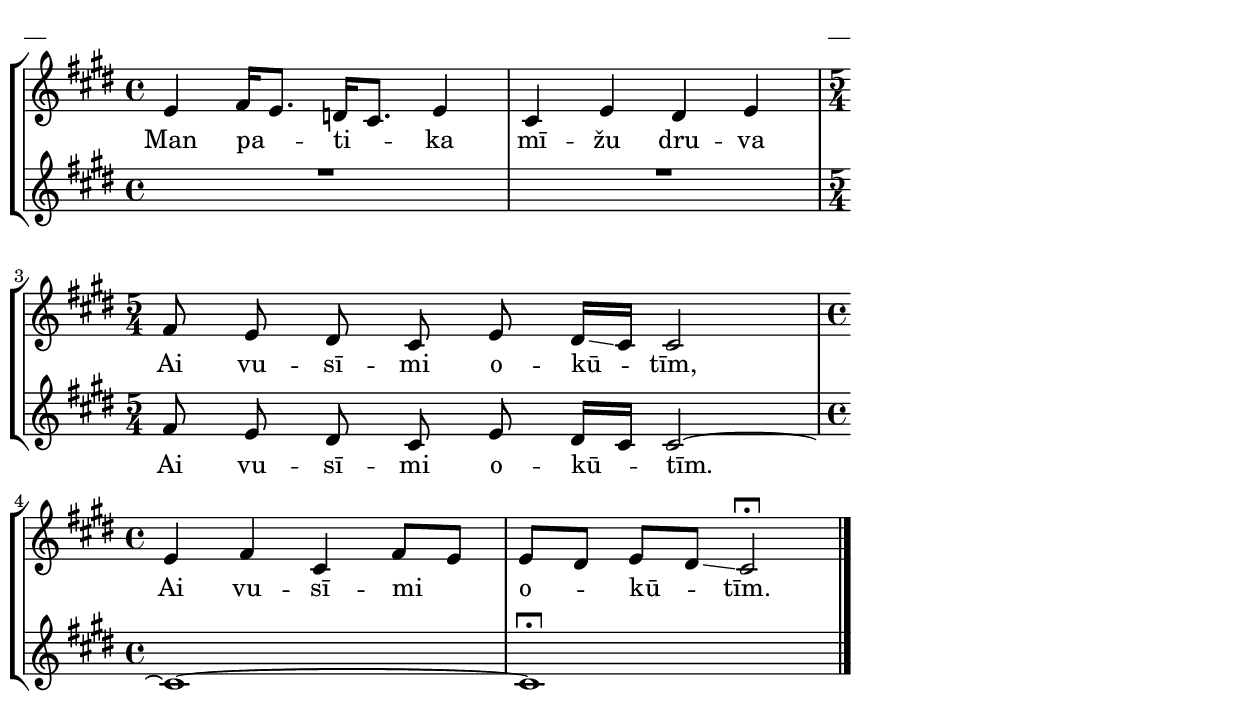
\version "2.13.16" 
%\header {
%    title = "Man patika mīžu druva"
%}
\paper {
line-width = 14\cm
left-margin = 0.4\cm
between-system-padding = 0.1\cm
between-system-space = 0.1\cm
}
\layout {
indent = #0
ragged-last = ##f
}


voiceA = \relative c' {
\clef treble 
\key cis \minor
\time 4/4 
e4 fis16[ e8.] d16[ cis8.] e4 | cis4 e dis e \break
\time 5/4
fis8 e dis cis e dis16[\glissando cis] cis2 \break
\time 4/4
e4 fis cis fis8[ e] | e8[ dis] e[ dis]\glissando cis2\longfermata
\bar "|."
} 



lyricA = \lyricmode {
Man pa -- ti -- ka mī -- žu dru -- va 
Ai vu -- sī  -- mi o -- kū -- tīm,
Ai vu -- sī  -- mi o -- kū -- tīm.
}

lyricB = \lyricmode {
Ai vu -- sī  -- mi o -- kū -- tīm.
}


voiceB = \relative c' {
\clef treble 
\key cis \minor
\time 4/4 
R1 | R1 
\time 5/4
fis8 e dis cis e dis16[ cis] cis2~ 
\time 4/4
cis1~ | cis1\longfermata
\bar "|."
} 




fullScore = <<
\new StaffGroup <<
\new Staff {
<<
\new Voice = "voiceA" { \voiceOne \autoBeamOff \voiceA }
\lyricsto "voiceA" \new Lyrics \lyricA
>>
}
\new Staff {
<<
\new Voice = "voiceB" { \voiceOne \autoBeamOff \voiceB }
\lyricsto "voiceB" \new Lyrics \lyricB
>>
}
>>
>>

\score {
\fullScore
\header { piece = "__" opus = "__" }
}
\markup { \with-color #(x11-color 'white) \sans \smaller "__" }
\score {
\unfoldRepeats
\fullScore
\midi {
\context { \Staff \remove "Staff_performer" }
\context { \Voice \consists "Staff_performer" }
}
}


